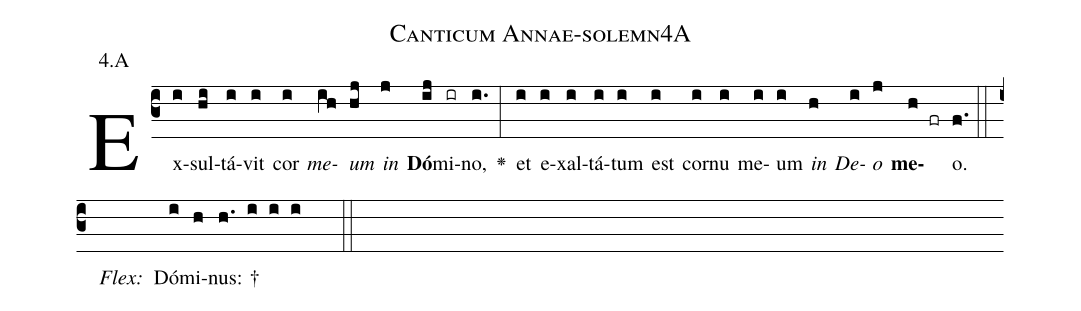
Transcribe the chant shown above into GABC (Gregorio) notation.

name: Canticum Annae-solemn4A;
annotation: 4.A;
%%
(c3)Ex(i)sul(hi)tá(i)vit(i) cor(i) <i>me</i>(ih)<i>um</i>(hj) <i>in</i>(j) <b>Dó</b>(ij)mi(ir)no,(i.) <v>\greheightstar</v>(:) et(i) e(i)xal(i)tá(i)tum(i) est(i) cor(i)nu(i) me(i)um(i) <i>in</i>(h) <i>De</i>(i)<i>o</i>(j) <b>me</b>(h fr)o.(f.) (::)
<i>Flex:</i>()  Dó(i)mi(h)nus: †(h. i i i  ::)

%E(i) u(h) o(i) u(j) a(h) e.(f.) (::)
